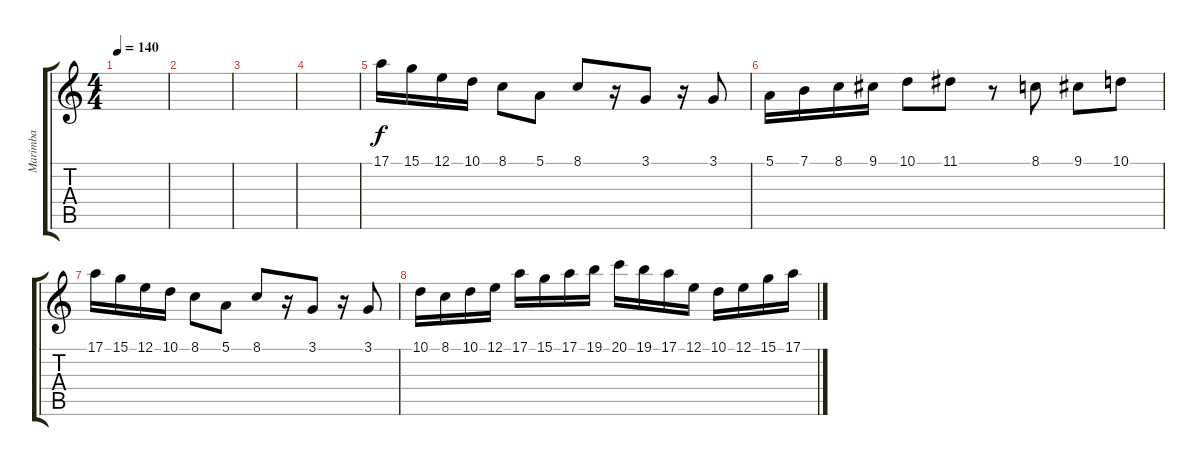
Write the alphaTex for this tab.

\track ("Marimba" "Marimba") {instrument marimba}
\staff {score tabs}
\tuning (E4 B3 G3 D3 A2 E2) {hide}
\ts (4 4)
\tempo 140
\clef g2
\ks c
|
|
|
|
17.1.16 15.1.16 12.1.16 10.1.16 8.1.8 5.1.8 8.1.8 r.16 3.1.8 r.16 3.1.8 |
5.1.16 7.1.16 8.1.16 9.1.16 10.1.8 11.1.8 r.8 8.1.8 9.1.8 10.1.8 |
17.1.16 15.1.16 12.1.16 10.1.16 8.1.8 5.1.8 8.1.8 r.16 3.1.8 r.16 3.1.8 |
10.1.16 8.1.16 10.1.16 12.1.16 17.1.16 15.1.16 17.1.16 19.1.16 20.1.16 19.1.16 17.1.16 12.1.16 10.1.16 12.1.16 15.1.16 17.1.16
